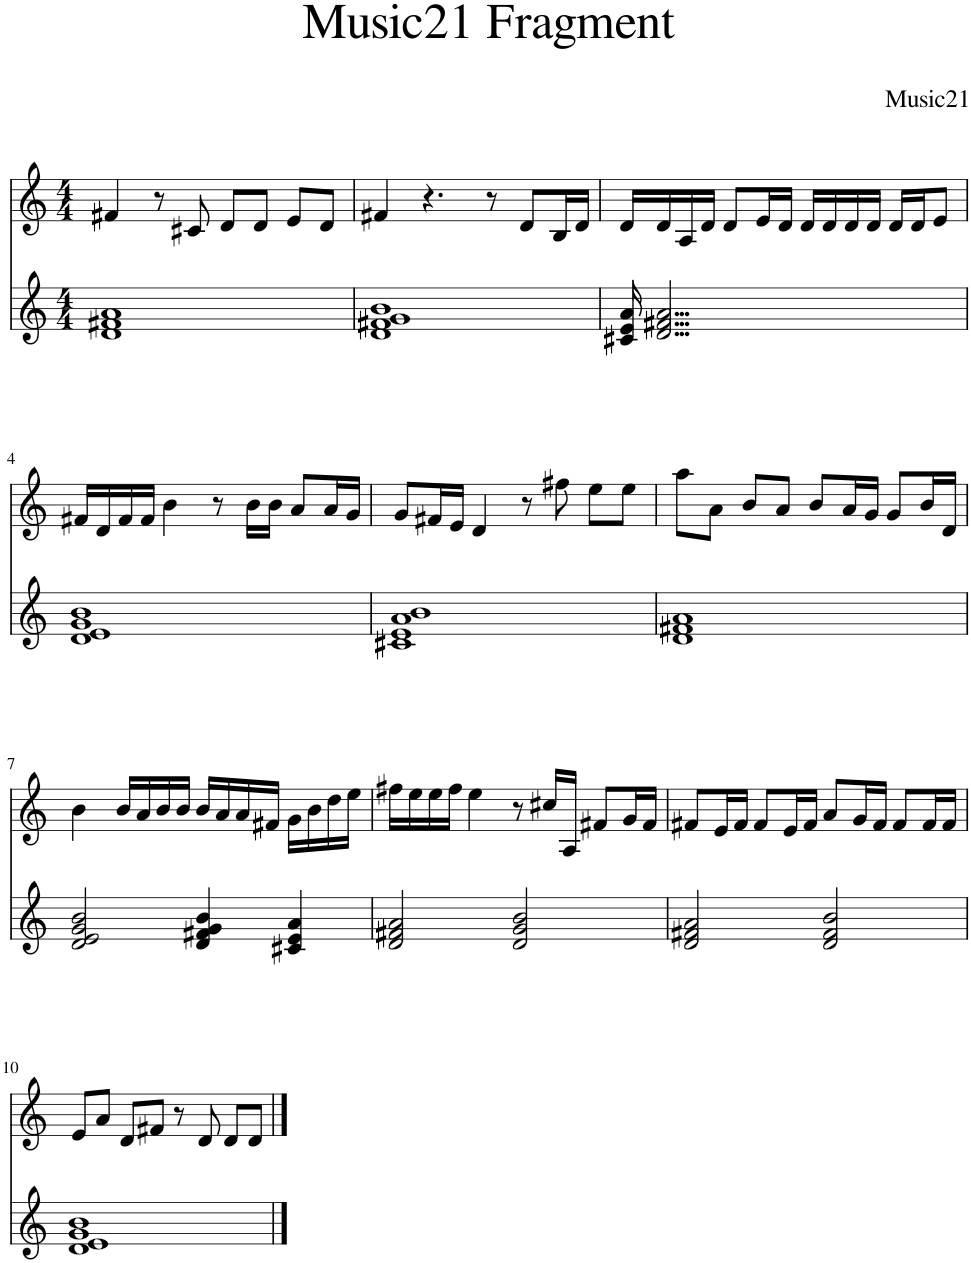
**kern	**kern
*part2	*part1
*staff2	*staff1
*I"Piano	*I"Piano
*I'Pno	*I'Pno
*clefG2	*clefG2
*k[]	*k[]
*M4/4	*M4/4
=1	=1
1d 1f#X 1a	4f#X/
.	8r
.	8c#X/
.	8d/L
.	8d/J
.	8e/L
.	8d/J
=2	=2
1d 1f#X 1g 1b	4f#X/
.	4.r
.	8r
.	8d/L
.	16B/L
.	16d/JJ
=3	=3
16c#X/ 16e/ 16a/	16d/LL
2...d/ 2...f#X/ 2...a/	16d/
.	16A/
.	16d/JJ
.	8d/L
.	16e/L
.	16d/JJ
.	16d/LL
.	16d/
.	16d/
.	16d/JJ
.	16d/LL
.	16d/J
.	8e/J
!!LO:LB:g=z
=4	=4
1d 1e 1g 1b	16f#X/LL
.	16d/
.	16f#/
.	16f#/JJ
.	4b\
.	8r
.	16b\LL
.	16b\JJ
.	8a/L
.	16a/L
.	16g/JJ
=5	=5
1c#X 1e 1a 1b	8g/L
.	16f#X/L
.	16e/JJ
.	4d/
.	8r
.	8ff#X\
.	8ee\L
.	8ee\J
=6	=6
1d 1f#X 1a	8aa\L
.	8a\J
.	8b/L
.	8a/J
.	8b/L
.	16a/L
.	16g/JJ
.	8g/L
.	16b/L
.	16d/JJ
!!LO:LB:g=z
=7	=7
2d/ 2e/ 2g/ 2b/	4b\
.	16b/LL
.	16a/
.	16b/
.	16b/JJ
4d/ 4f#X/ 4g/ 4b/	16b/LL
.	16a/
.	16a/
.	16f#X/JJ
4c#X/ 4e/ 4a/	16g\LL
.	16b\
.	16dd\
.	16ee\JJ
=8	=8
2d/ 2f#X/ 2a/	16ff#X\LL
.	16ee\
.	16ee\
.	16ff#\JJ
.	4ee\
2d/ 2g/ 2b/	8r
.	16cc#X/LL
.	16A/JJ
.	8f#X/L
.	16g/L
.	16f#/JJ
=9	=9
2d/ 2f#X/ 2a/	8f#X/L
.	16e/L
.	16f#/JJ
.	8f#/L
.	16e/L
.	16f#/JJ
2d/ 2f#/ 2b/	8a/L
.	16g/L
.	16f#/JJ
.	8f#/L
.	16f#/L
.	16f#/JJ
!!LO:LB:g=z
=10	=10
1d 1e 1g 1b	8e/L
.	8a/J
.	8d/L
.	8f#X/J
.	8r
.	8d/
.	8d/L
.	8d/J
==	==
*-	*-
